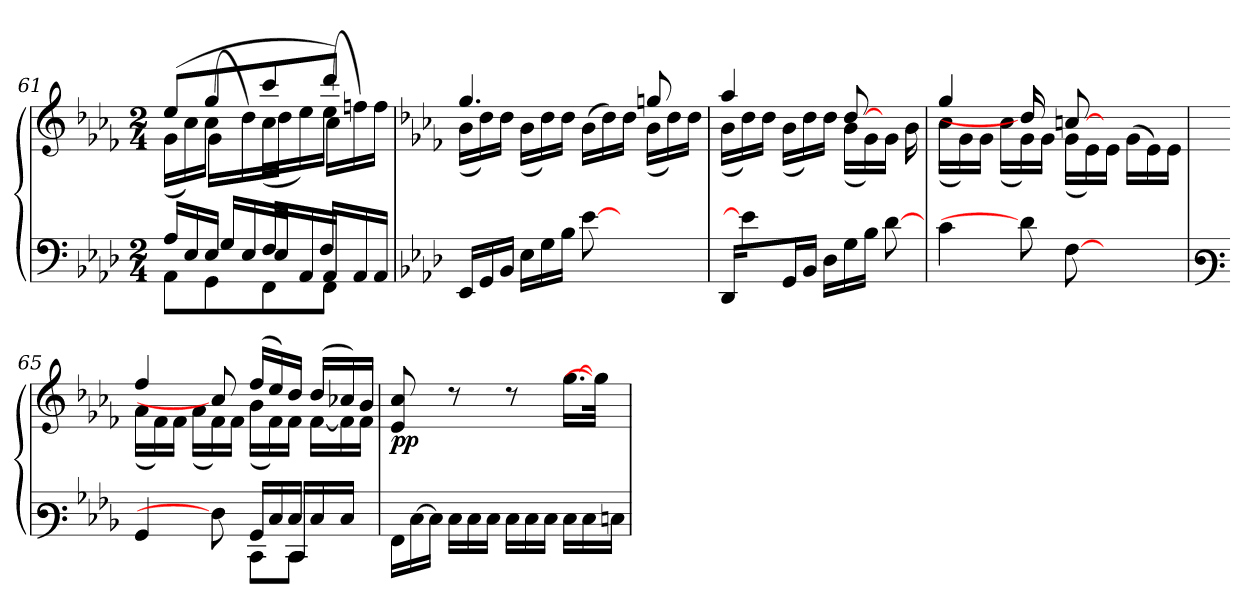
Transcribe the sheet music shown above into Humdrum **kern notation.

**kern	**kern	**dynam
*part1	*part1	*part1
*staff2	*staff1	*staff1/2
*clefF4	*clefG3	*
*k[b-e-a-d-]	*k[b-e-a-d-]	*
*M2/4	*M2/4	*
=61	=61	=61
*^	*^	*
*	*^	*	*^	*
16A-/LL	8ryy	8AA-\L	(>8cc/L	(<16e-\LL	8ryy	.
16E-/	.	.	.	16a-\)	.	.
16E-/JJ	16G/LL	8GG\	8ee-/	16a-\JJ	(<16e-\LL	.
16ryy	16E-/	.	.	16ryy	16b-\)	.
16F/LL	16E-/JJ	8FF\	8aa-/	(<16a-\LL	16b-\JJ	.
16AA-/	16ryy	.	.	16cc\)	16ryy	.
16AA-/JJ	16F/LL	8FF\J	8bb-/J)	16cc\JJ	(<16a-\LL	.
8ryy	16AA-/	.	.	8ryy	16ddn\)	.
.	16AA-/JJ	16ryy	16ryy	.	16dd\JJ	.
*v	*v	*v	*	*	*	*
*	*v	*v	*v	*
!!LO:PB:g=z
=62	=62	=62
*k[b-e-a-d-]	*k[b-e-a-d-]	*
*	*^	*
16EE-/LL	4.ee-/	(<16g\LL	.
16GG/	.	16b-\)	.
16BB-/JJ	.	16b-\JJ	.
16E-\LL	.	(<16g\LL	.
16G\	.	16b-\)	.
16B-\JJ	.	16b-\JJ	.
[8e-\	8.ryy	(<16g\LL	.
.	.	16b-\)	.
4ryy	.	16b-\JJ	.
.	8een/	(<16g\LL	.
.	.	16b-\)	.
.	16ryy	16b-\JJ	.
=63	=63	=63	=63
16DD-/LL	4ff/	(<16g\LL	.
8e-\]	.	16b-\)	.
.	.	16b-\JJ	.
16GG/	.	(<16g\LL	.
16BB-/JJ	8ryy	16b-\)	.
16D-\LL	.	16b-\JJ	.
16G\	[8b-/L	(<16g\LL	.
16B-\JJ	.	16e-\)	.
[8d-\	8ryy	16e-\JJ	.
.	.	16g\LL	.
=64	=64	=64	=64
4c\	4ee-/	(<16a-\LL	.
.	.	16e-\)	.
.	.	16e-\JJ	.
.	.	(<16a-\LL	.
8d-\]	16b-/L]	16e-\)	.
.	16ryy	16e-\JJ	.
[8F\	[8an/	(<16e-\LL	.
.	.	16c\)	.
4ryy	4ryy	16c\JJ	.
.	.	(<16e-\LL	.
.	.	16c\)	.
.	.	16c\JJ	.
!!LO:LB:g=z	!!
=65	=65	=65	=65
*clefF3	*	*	*
*^	*	*	*
*	*^	*	*	*
4BB-/	2ryy	4.ryy	4dd-/	(<16f\LL	.
.	.	.	.	16d-\)	.
.	.	.	.	16d-\JJ	.
.	.	.	.	(<16f\LL	.
8F\]	.	.	8a/]	16d-\)	.
.	.	.	.	16d-\JJ	.
16BB-/LL	.	8EE-\L	(>16dd-/LL	(<16g\LL	.
16E-/	.	.	16cc/)	16d-\)	.
16E-/JJ	16EE-/LL	8EE-\J	16b-/JJ	16d-\JJ	.
16ryy	16E-/	.	(>16b-/LL	[<16d-\LL	.
8ryy	16E-/JJ	16ryy	16a-X/)	16d-\]	.
.	16ryy	16ryy	16g/JJ	16d-\JJ	.
=66	=66	=66	=66	=66	=66
!	!	!	!	!	!LO:DY:b
*v	*v	*v	*	*	*
*	*v	*v	*
16AA-\LL	8c/ 8a-/	pp
[>16E-\	.	.
16E-\JJ]	16ryy	.
16E-\LL	8rb	.
16E-\	.	.
16E-\JJ	16ryy	.
16E-\LL	8rb	.
16E-\	.	.
16E-\JJ	16ryy	.
16E-\LL	[>16.ee-\LL	.
16E-\	.	.
.	32een\JJk]	.
16E\JJ	16ryy	.
=	=	=
*-	*-	*-
